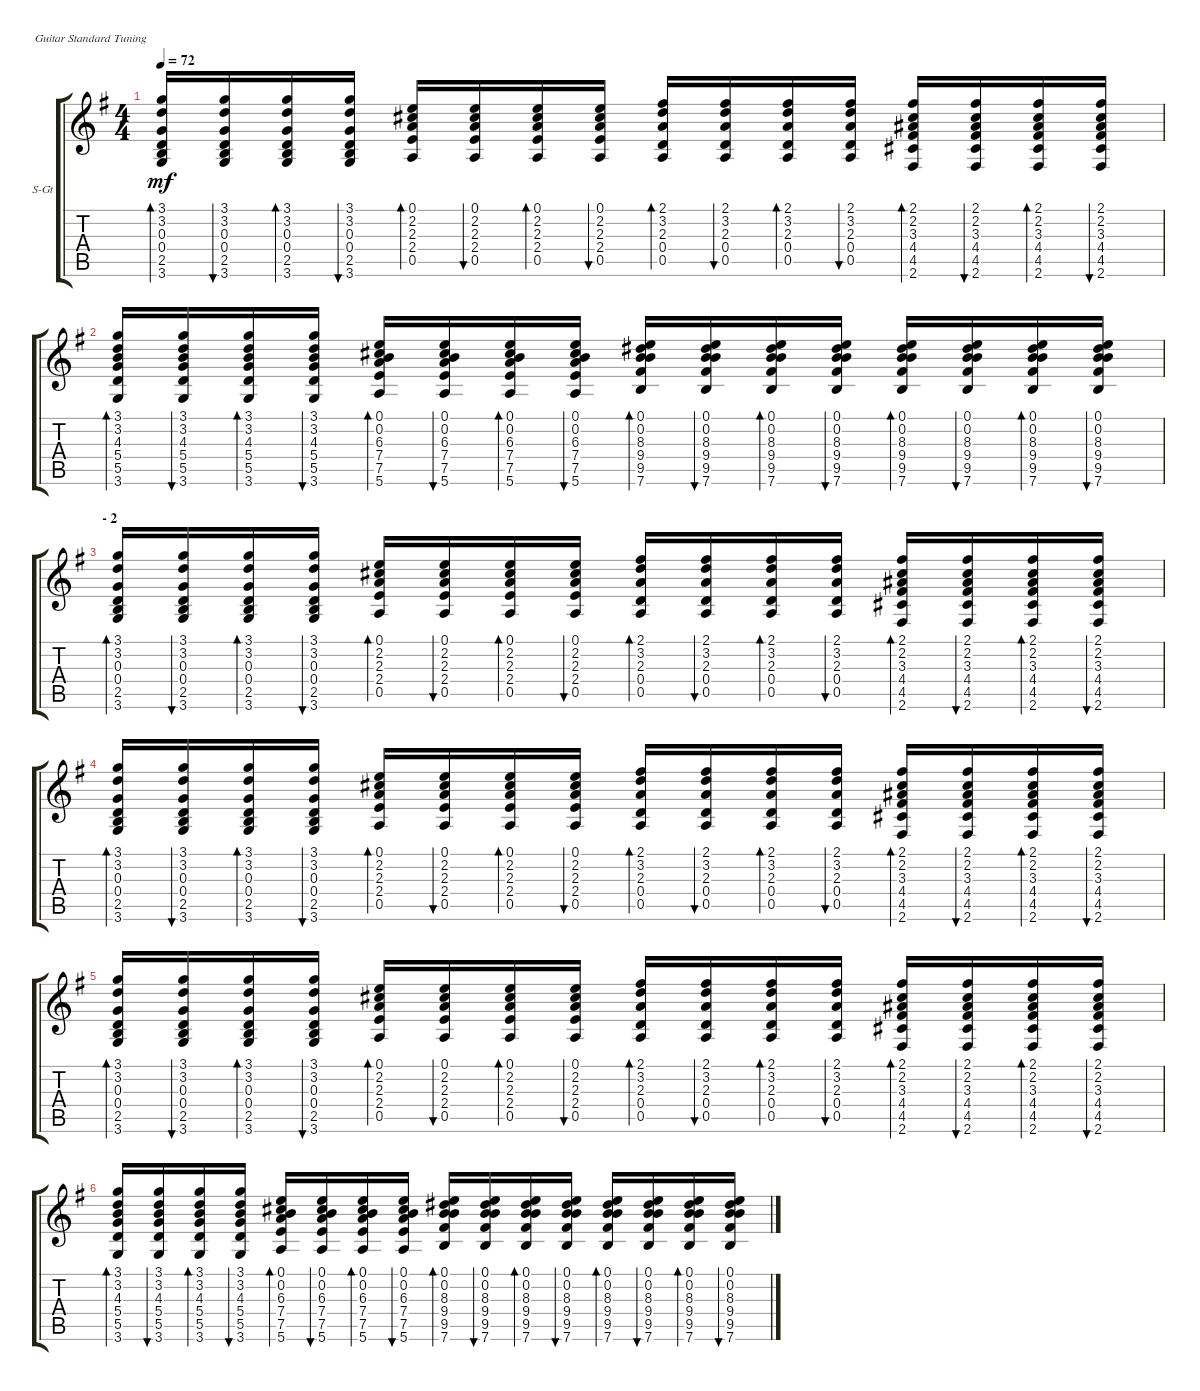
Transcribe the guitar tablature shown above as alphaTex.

\defaultSystemsLayout 4
\bracketExtendMode groupsimilarinstruments
\firstSystemTrackNameOrientation horizontal
\otherSystemsTrackNameOrientation horizontal
\track ("Steel Guitar" "S-Gt") {instrument acousticguitarsteel}
\staff {score tabs}
\tuning (E4 B3 G3 D3 A2 E2)
\ts (4 4)
\tempo 72
\clef g2
\ks eminor
(3.6 2.5 0.4 0.3 3.2 3.1).16{bd 30 dy mf} (3.6 2.5 0.4 0.3 3.2 3.1).16{bu 30} (3.6 2.5 0.4 0.3 3.2 3.1).16{bd 30} (3.6 2.5 0.4 0.3 3.2 3.1).16{bu 30} (0.5 2.4 2.3 2.2 0.1).16{bd 30} (0.5 2.4 2.3 2.2 0.1).16{bu 30} (0.5 2.4 2.3 2.2 0.1).16{bd 30} (0.5 2.4 2.3 2.2 0.1).16{bu 30} (0.5 0.4 2.3 3.2 2.1).16{bd 30} (0.5 0.4 2.3 3.2 2.1).16{bu 30} (0.5 0.4 2.3 3.2 2.1).16{bd 30} (0.5 0.4 2.3 3.2 2.1).16{bu 30} (2.6 4.5 4.4 3.3 2.2 2.1).16{bd 30} (2.6 4.5 4.4 3.3 2.2 2.1).16{bu 30} (2.6 4.5 4.4 3.3 2.2 2.1).16{bd 30} (2.6 4.5 4.4 3.3 2.2 2.1).16{bu 30} |
(3.6 5.5 5.4 4.3 3.2 3.1).16{bd 30} (3.6 5.5 5.4 4.3 3.2 3.1).16{bu 30} (3.6 5.5 5.4 4.3 3.2 3.1).16{bd 30} (3.6 5.5 5.4 4.3 3.2 3.1).16{bu 30} (5.6 7.5 7.4 6.3 0.2 0.1).16{bd 30} (5.6 7.5 7.4 6.3 0.2 0.1).16{bu 30} (5.6 7.5 7.4 6.3 0.2 0.1).16{bd 30} (5.6 7.5 7.4 6.3 0.2 0.1).16{bu 30} (7.6 9.5 9.4 8.3 0.2 0.1).16{bd 30} (7.6 9.5 9.4 8.3 0.2 0.1).16{bu 30} (7.6 9.5 9.4 8.3 0.2 0.1).16{bd 30} (7.6 9.5 9.4 8.3 0.2 0.1).16{bu 30} (7.6 9.5 9.4 8.3 0.2 0.1).16{bd 30} (7.6 9.5 9.4 8.3 0.2 0.1).16{bu 30} (7.6 9.5 9.4 8.3 0.2 0.1).16{bd 30} (7.6 9.5 9.4 8.3 0.2 0.1).16{bu 30} |
\section ("" "- 2")
(3.6 2.5 0.4 0.3 3.2 3.1).16{bd 30} (3.6 2.5 0.4 0.3 3.2 3.1).16{bu 30} (3.6 2.5 0.4 0.3 3.2 3.1).16{bd 30} (3.6 2.5 0.4 0.3 3.2 3.1).16{bu 30} (0.5 2.4 2.3 2.2 0.1).16{bd 30} (0.5 2.4 2.3 2.2 0.1).16{bu 30} (0.5 2.4 2.3 2.2 0.1).16{bd 30} (0.5 2.4 2.3 2.2 0.1).16{bu 30} (0.5 0.4 2.3 3.2 2.1).16{bd 30} (0.5 0.4 2.3 3.2 2.1).16{bu 30} (0.5 0.4 2.3 3.2 2.1).16{bd 30} (0.5 0.4 2.3 3.2 2.1).16{bu 30} (2.6 4.5 4.4 3.3 2.2 2.1).16{bd 30} (2.6 4.5 4.4 3.3 2.2 2.1).16{bu 30} (2.6 4.5 4.4 3.3 2.2 2.1).16{bd 30} (2.6 4.5 4.4 3.3 2.2 2.1).16{bu 30} |
(3.6 2.5 0.4 0.3 3.2 3.1).16{bd 30} (3.6 2.5 0.4 0.3 3.2 3.1).16{bu 30} (3.6 2.5 0.4 0.3 3.2 3.1).16{bd 30} (3.6 2.5 0.4 0.3 3.2 3.1).16{bu 30} (0.5 2.4 2.3 2.2 0.1).16{bd 30} (0.5 2.4 2.3 2.2 0.1).16{bu 30} (0.5 2.4 2.3 2.2 0.1).16{bd 30} (0.5 2.4 2.3 2.2 0.1).16{bu 30} (0.5 0.4 2.3 3.2 2.1).16{bd 30} (0.5 0.4 2.3 3.2 2.1).16{bu 30} (0.5 0.4 2.3 3.2 2.1).16{bd 30} (0.5 0.4 2.3 3.2 2.1).16{bu 30} (2.6 4.5 4.4 3.3 2.2 2.1).16{bd 30} (2.6 4.5 4.4 3.3 2.2 2.1).16{bu 30} (2.6 4.5 4.4 3.3 2.2 2.1).16{bd 30} (2.6 4.5 4.4 3.3 2.2 2.1).16{bu 30} |
(3.6 2.5 0.4 0.3 3.2 3.1).16{bd 30} (3.6 2.5 0.4 0.3 3.2 3.1).16{bu 30} (3.6 2.5 0.4 0.3 3.2 3.1).16{bd 30} (3.6 2.5 0.4 0.3 3.2 3.1).16{bu 30} (0.5 2.4 2.3 2.2 0.1).16{bd 30} (0.5 2.4 2.3 2.2 0.1).16{bu 30} (0.5 2.4 2.3 2.2 0.1).16{bd 30} (0.5 2.4 2.3 2.2 0.1).16{bu 30} (0.5 0.4 2.3 3.2 2.1).16{bd 30} (0.5 0.4 2.3 3.2 2.1).16{bu 30} (0.5 0.4 2.3 3.2 2.1).16{bd 30} (0.5 0.4 2.3 3.2 2.1).16{bu 30} (2.6 4.5 4.4 3.3 2.2 2.1).16{bd 30} (2.6 4.5 4.4 3.3 2.2 2.1).16{bu 30} (2.6 4.5 4.4 3.3 2.2 2.1).16{bd 30} (2.6 4.5 4.4 3.3 2.2 2.1).16{bu 30} |
(3.6 5.5 5.4 4.3 3.2 3.1).16{bd 30} (3.6 5.5 5.4 4.3 3.2 3.1).16{bu 30} (3.6 5.5 5.4 4.3 3.2 3.1).16{bd 30} (3.6 5.5 5.4 4.3 3.2 3.1).16{bu 30} (5.6 7.5 7.4 6.3 0.2 0.1).16{bd 30} (5.6 7.5 7.4 6.3 0.2 0.1).16{bu 30} (5.6 7.5 7.4 6.3 0.2 0.1).16{bd 30} (5.6 7.5 7.4 6.3 0.2 0.1).16{bu 30} (7.6 9.5 9.4 8.3 0.2 0.1).16{bd 30} (7.6 9.5 9.4 8.3 0.2 0.1).16{bu 30} (7.6 9.5 9.4 8.3 0.2 0.1).16{bd 30} (7.6 9.5 9.4 8.3 0.2 0.1).16{bu 30} (7.6 9.5 9.4 8.3 0.2 0.1).16{bd 30} (7.6 9.5 9.4 8.3 0.2 0.1).16{bu 30} (7.6 9.5 9.4 8.3 0.2 0.1).16{bd 30} (7.6 9.5 9.4 8.3 0.2 0.1).16{bu 30}
